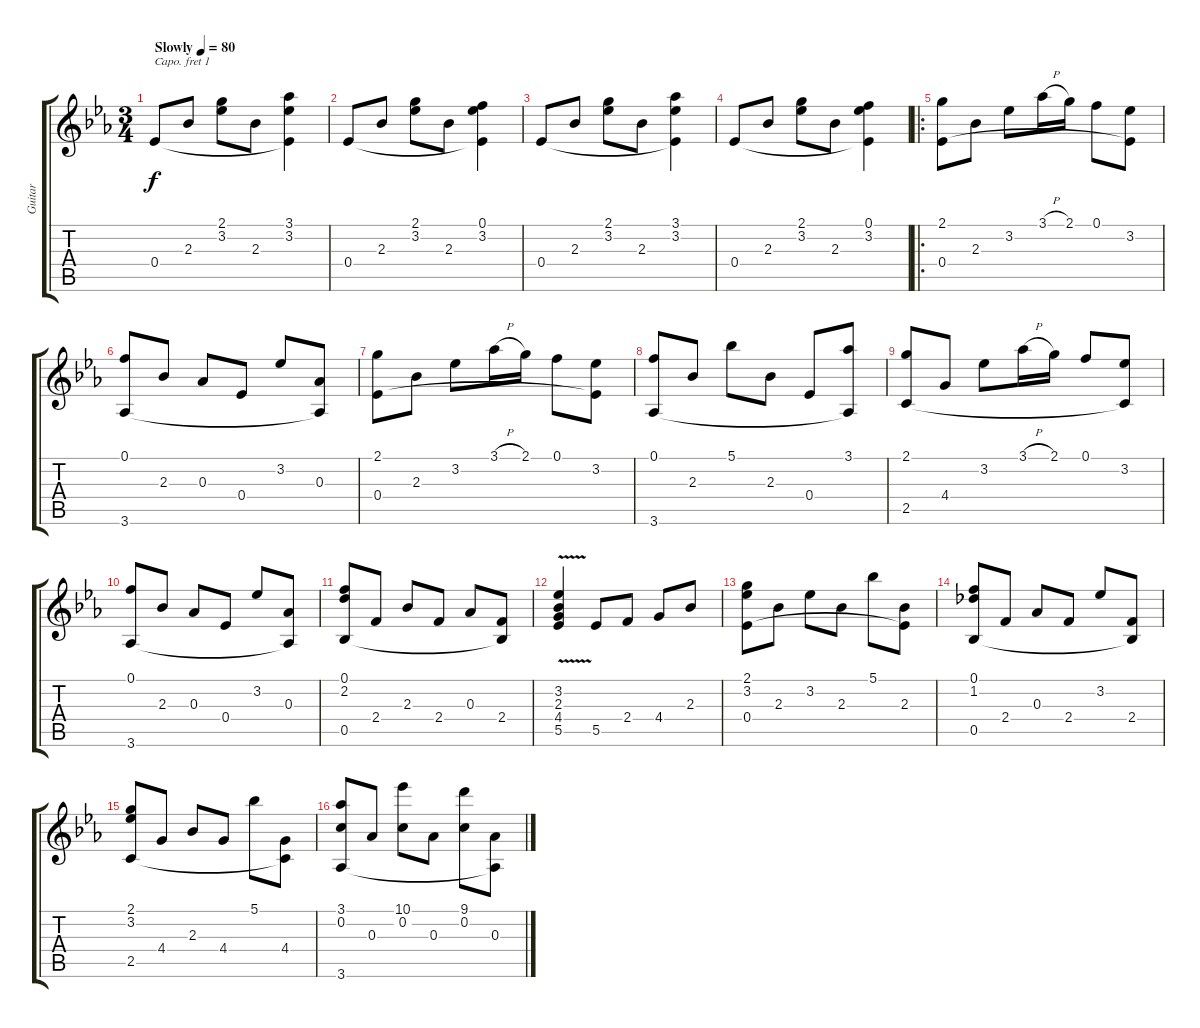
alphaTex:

\track ("Guitar" "Guitar") {instrument acousticguitarnylon}
\staff {score tabs}
\capo 1
\tuning (E4 B3 G3 D3 A2 E2) {hide}
\ts (3 4)
\tempo (80 "Slowly")
\clef g2
\ks eb
0.4.8{dy f instrument acousticguitarnylon} 2.3.8 (2.1 3.2).8 2.3.8 (3.1 3.2 0.4{t}).4 |
0.4.8 2.3.8 (2.1 3.2).8 2.3.8 (0.1 3.2 0.4{t}).4 |
0.4.8 2.3.8 (2.1 3.2).8 2.3.8 (3.1 3.2 0.4{t}).4 |
0.4.8 2.3.8 (2.1 3.2).8 2.3.8 (0.1 3.2 0.4{t}).4 |
\ro
(2.1 0.4).8 2.3.8 3.2.8 3.1{h}.16 2.1.16 0.1.8 (3.2 0.4{t}).8 |
(0.1 3.6).8 2.3.8 0.3.8 0.4.8 3.2.8 (0.3 3.6{t}).8 |
(2.1 0.4).8 2.3.8 3.2.8 3.1{h}.16 2.1.16 0.1.8 (3.2 0.4{t}).8 |
(0.1 3.6).8 2.3.8 5.1.8 2.3.8 0.4.8 (3.1 3.6{t}).8 |
(2.1 2.5).8 4.4.8 3.2.8 3.1{h}.16 2.1.16 0.1.8 (3.2 2.5{t}).8 |
(0.1 3.6).8 2.3.8 0.3.8 0.4.8 3.2.8 (0.3 3.6{t}).8 |
(0.1 2.2 0.5).8 2.4.8 2.3.8 2.4.8 0.3.8 (2.4 0.5{t}).8 |
(3.2 2.3 4.4 5.5{v}).4 5.5.8 2.4.8 4.4.8 2.3.8 |
(2.1 3.2 0.4).8 2.3.8 3.2.8 2.3.8 5.1.8 (2.3 0.4{t}).8 |
(0.1 1.2 0.5).8 2.4.8 0.3.8 2.4.8 3.2.8 (2.4 0.5{t}).8 |
(2.1 3.2 2.5).8 4.4.8 2.3.8 4.4.8 5.1.8 (4.4 2.5{t}).8 |
(3.1 0.2 3.6).8 0.3.8 (10.1 0.2).8 0.3.8 (9.1 0.2).8 (0.3 3.6{t}).8
